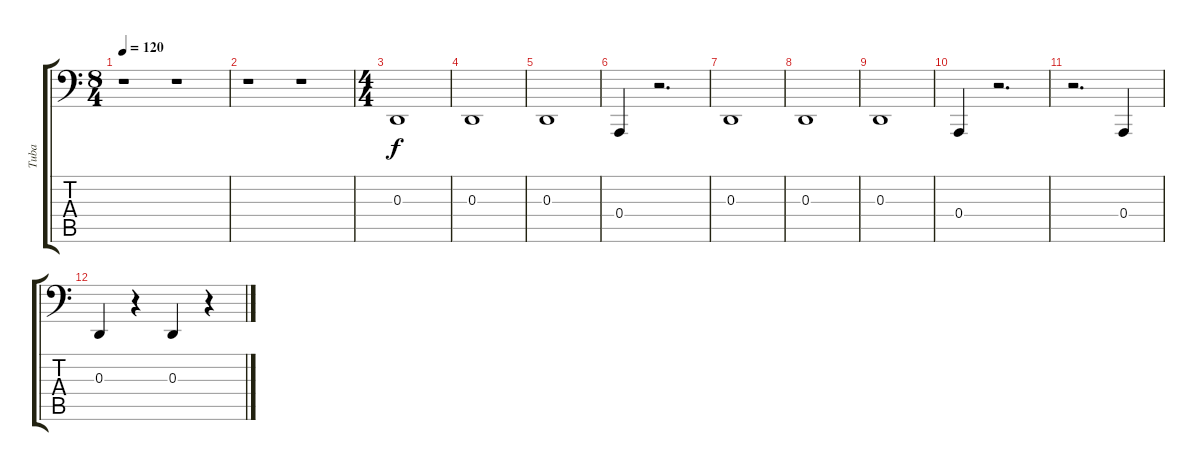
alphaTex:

\track ("Tuba" "Tuba") {instrument tuba}
\staff {score tabs}
\tuning (C3 G2 D2 A1 E1 B0) {hide}
\ts (8 4)
\tempo 120
\clef f4
\ks c
r.1{dy mp} r.1 |
r.1 r.1 |
\ts (4 4)
0.3.1{dy f instrument tuba} |
0.3.1 |
0.3.1 |
0.4.4 r.2{d} |
0.3.1 |
0.3.1 |
0.3.1 |
0.4.4 r.2{d} |
r.2{d} 0.4.4 |
0.3.4 r.4 0.3.4 r.4
